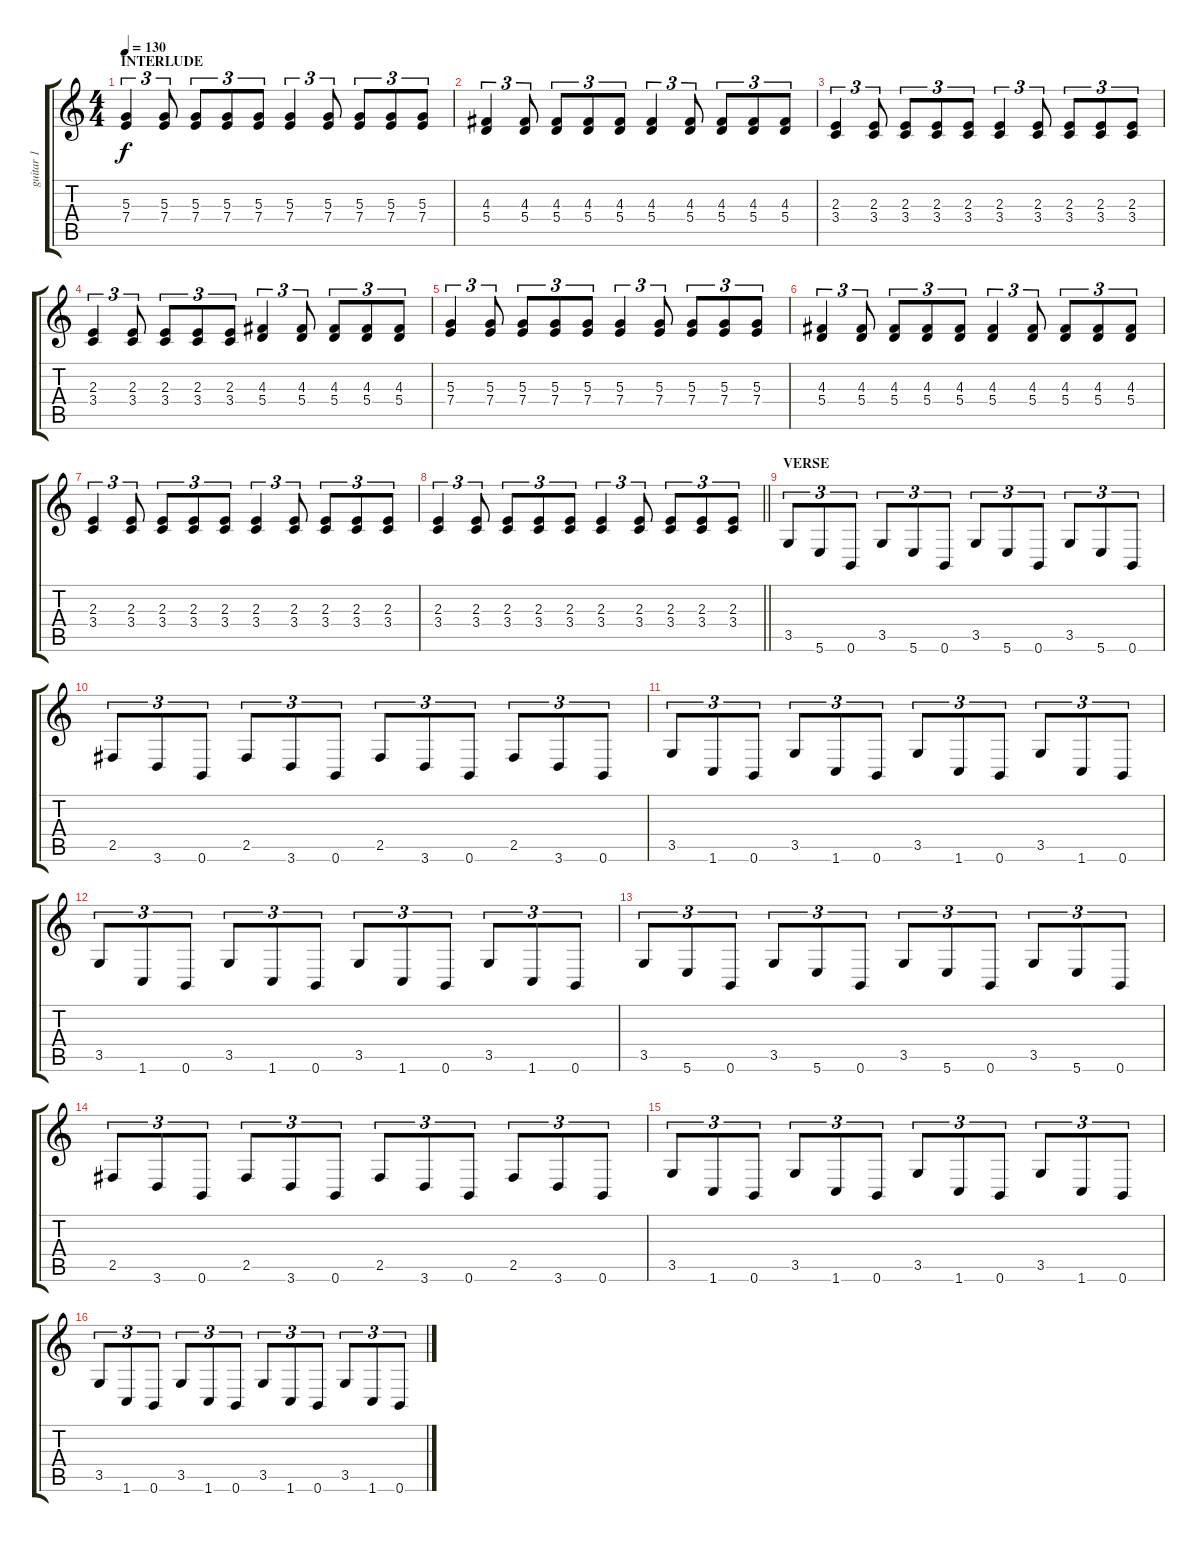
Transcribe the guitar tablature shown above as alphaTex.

\track ("guitar 1" "guitar 1") {instrument distortionguitar}
\staff {score tabs}
\tuning (B3 Gb3 D3 A2 E2 B1) {hide}
\ts (4 4)
\section ("" "INTERLUDE")
\tempo 130
\clef g2
\ks c
(5.3 7.4).4{tu (3 2) dy f} (5.3 7.4).8{tu (3 2)} (5.3 7.4).8{tu (3 2)} (5.3 7.4).8{tu (3 2)} (5.3 7.4).8{tu (3 2)} (5.3 7.4).4{tu (3 2)} (5.3 7.4).8{tu (3 2)} (5.3 7.4).8{tu (3 2)} (5.3 7.4).8{tu (3 2)} (5.3 7.4).8{tu (3 2)} |
(4.3 5.4).4{tu (3 2)} (4.3 5.4).8{tu (3 2)} (4.3 5.4).8{tu (3 2)} (4.3 5.4).8{tu (3 2)} (4.3 5.4).8{tu (3 2)} (4.3 5.4).4{tu (3 2)} (4.3 5.4).8{tu (3 2)} (4.3 5.4).8{tu (3 2)} (4.3 5.4).8{tu (3 2)} (4.3 5.4).8{tu (3 2)} |
(2.3 3.4).4{tu (3 2)} (2.3 3.4).8{tu (3 2)} (2.3 3.4).8{tu (3 2)} (2.3 3.4).8{tu (3 2)} (2.3 3.4).8{tu (3 2)} (2.3 3.4).4{tu (3 2)} (2.3 3.4).8{tu (3 2)} (2.3 3.4).8{tu (3 2)} (2.3 3.4).8{tu (3 2)} (2.3 3.4).8{tu (3 2)} |
(2.3 3.4).4{tu (3 2)} (2.3 3.4).8{tu (3 2)} (2.3 3.4).8{tu (3 2)} (2.3 3.4).8{tu (3 2)} (2.3 3.4).8{tu (3 2)} (4.3 5.4).4{tu (3 2)} (4.3 5.4).8{tu (3 2)} (4.3 5.4).8{tu (3 2)} (4.3 5.4).8{tu (3 2)} (4.3 5.4).8{tu (3 2)} |
(5.3 7.4).4{tu (3 2)} (5.3 7.4).8{tu (3 2)} (5.3 7.4).8{tu (3 2)} (5.3 7.4).8{tu (3 2)} (5.3 7.4).8{tu (3 2)} (5.3 7.4).4{tu (3 2)} (5.3 7.4).8{tu (3 2)} (5.3 7.4).8{tu (3 2)} (5.3 7.4).8{tu (3 2)} (5.3 7.4).8{tu (3 2)} |
(4.3 5.4).4{tu (3 2)} (4.3 5.4).8{tu (3 2)} (4.3 5.4).8{tu (3 2)} (4.3 5.4).8{tu (3 2)} (4.3 5.4).8{tu (3 2)} (4.3 5.4).4{tu (3 2)} (4.3 5.4).8{tu (3 2)} (4.3 5.4).8{tu (3 2)} (4.3 5.4).8{tu (3 2)} (4.3 5.4).8{tu (3 2)} |
(2.3 3.4).4{tu (3 2)} (2.3 3.4).8{tu (3 2)} (2.3 3.4).8{tu (3 2)} (2.3 3.4).8{tu (3 2)} (2.3 3.4).8{tu (3 2)} (2.3 3.4).4{tu (3 2)} (2.3 3.4).8{tu (3 2)} (2.3 3.4).8{tu (3 2)} (2.3 3.4).8{tu (3 2)} (2.3 3.4).8{tu (3 2)} |
\barLineRight lightlight
(2.3 3.4).4{tu (3 2)} (2.3 3.4).8{tu (3 2)} (2.3 3.4).8{tu (3 2)} (2.3 3.4).8{tu (3 2)} (2.3 3.4).8{tu (3 2)} (2.3 3.4).4{tu (3 2)} (2.3 3.4).8{tu (3 2)} (2.3 3.4).8{tu (3 2)} (2.3 3.4).8{tu (3 2)} (2.3 3.4).8{tu (3 2)} |
\section ("" "VERSE")
3.5.8{tu (3 2)} 5.6.8{tu (3 2)} 0.6.8{tu (3 2)} 3.5.8{tu (3 2)} 5.6.8{tu (3 2)} 0.6.8{tu (3 2)} 3.5.8{tu (3 2)} 5.6.8{tu (3 2)} 0.6.8{tu (3 2)} 3.5.8{tu (3 2)} 5.6.8{tu (3 2)} 0.6.8{tu (3 2)} |
2.5.8{tu (3 2)} 3.6.8{tu (3 2)} 0.6.8{tu (3 2)} 2.5.8{tu (3 2)} 3.6.8{tu (3 2)} 0.6.8{tu (3 2)} 2.5.8{tu (3 2)} 3.6.8{tu (3 2)} 0.6.8{tu (3 2)} 2.5.8{tu (3 2)} 3.6.8{tu (3 2)} 0.6.8{tu (3 2)} |
3.5.8{tu (3 2)} 1.6.8{tu (3 2)} 0.6.8{tu (3 2)} 3.5.8{tu (3 2)} 1.6.8{tu (3 2)} 0.6.8{tu (3 2)} 3.5.8{tu (3 2)} 1.6.8{tu (3 2)} 0.6.8{tu (3 2)} 3.5.8{tu (3 2)} 1.6.8{tu (3 2)} 0.6.8{tu (3 2)} |
3.5.8{tu (3 2)} 1.6.8{tu (3 2)} 0.6.8{tu (3 2)} 3.5.8{tu (3 2)} 1.6.8{tu (3 2)} 0.6.8{tu (3 2)} 3.5.8{tu (3 2)} 1.6.8{tu (3 2)} 0.6.8{tu (3 2)} 3.5.8{tu (3 2)} 1.6.8{tu (3 2)} 0.6.8{tu (3 2)} |
3.5.8{tu (3 2)} 5.6.8{tu (3 2)} 0.6.8{tu (3 2)} 3.5.8{tu (3 2)} 5.6.8{tu (3 2)} 0.6.8{tu (3 2)} 3.5.8{tu (3 2)} 5.6.8{tu (3 2)} 0.6.8{tu (3 2)} 3.5.8{tu (3 2)} 5.6.8{tu (3 2)} 0.6.8{tu (3 2)} |
2.5.8{tu (3 2)} 3.6.8{tu (3 2)} 0.6.8{tu (3 2)} 2.5.8{tu (3 2)} 3.6.8{tu (3 2)} 0.6.8{tu (3 2)} 2.5.8{tu (3 2)} 3.6.8{tu (3 2)} 0.6.8{tu (3 2)} 2.5.8{tu (3 2)} 3.6.8{tu (3 2)} 0.6.8{tu (3 2)} |
3.5.8{tu (3 2)} 1.6.8{tu (3 2)} 0.6.8{tu (3 2)} 3.5.8{tu (3 2)} 1.6.8{tu (3 2)} 0.6.8{tu (3 2)} 3.5.8{tu (3 2)} 1.6.8{tu (3 2)} 0.6.8{tu (3 2)} 3.5.8{tu (3 2)} 1.6.8{tu (3 2)} 0.6.8{tu (3 2)} |
3.5.8{tu (3 2)} 1.6.8{tu (3 2)} 0.6.8{tu (3 2)} 3.5.8{tu (3 2)} 1.6.8{tu (3 2)} 0.6.8{tu (3 2)} 3.5.8{tu (3 2)} 1.6.8{tu (3 2)} 0.6.8{tu (3 2)} 3.5.8{tu (3 2)} 1.6.8{tu (3 2)} 0.6.8{tu (3 2)}
